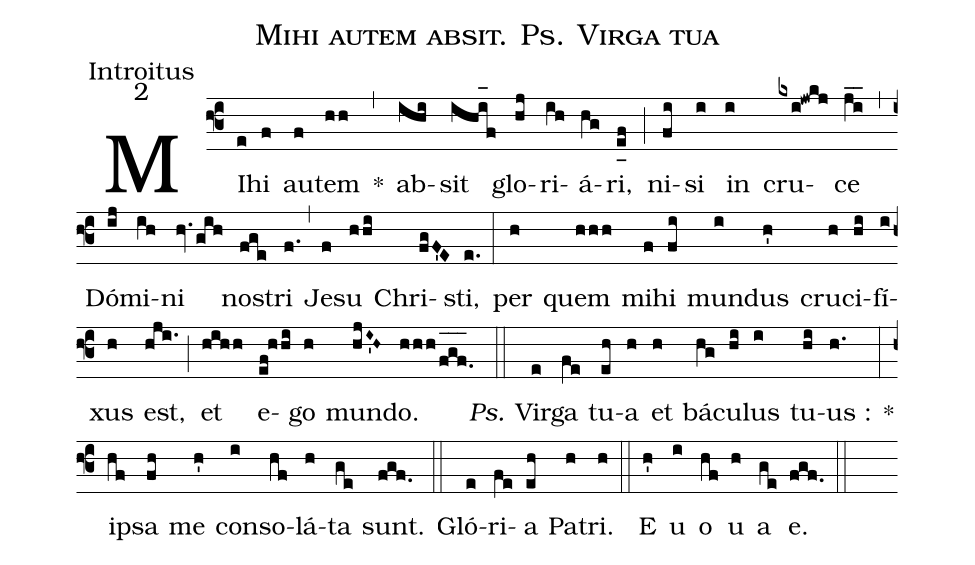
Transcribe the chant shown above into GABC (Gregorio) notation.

name:Mihi autem absit. Ps. Virga tua;
office-part:Introitus;
mode:2;
%%
(f3) MI(e)hi(f) au(f)tem(hh) *(,) ab(ihi)sit(ihi_[oh:h]f) glo(hj)ri(ih)á(hg)ri,(e_[uh:l]f) (;) ni(fi)si(i) in(i) cru(kxi!jwkj)ce(ji__) (,) Dó(ij)mi(ih)ni(hv.gih) no(fge)stri(f.) (,) Je(f)su(hhi) Chri(fgF'E)sti,(e.) (:) per(h) quem(hhh) mi(f)hi(fi) mun(i)dus(h') cru(h)ci(hi)fí(i)xus(h) est,(hji.) (;) et(hihh) e(ef!hhi)go(h) mun(hjI~'H~)do.(hhh/f_[oh:h]g_[oh:h]f._[oh:h]) (::) <i>Ps.</i> Vir(e)ga(fe) tu(eh)a(h) et(h) bá(hg)cu(hi)lus(i) tu(hi)us :(h.) *(:) i(hf)psa(fh) me(h') con(i)so(hf)lá(h)ta(ge) sunt.(fgf.) (::) Gló(e)ri(fe)a(eh) Pa(h)tri.(h) (::) <eu>E(h') u(i) o(hf) u(h) a(ge) e.</eu>(fgf.) (::)
